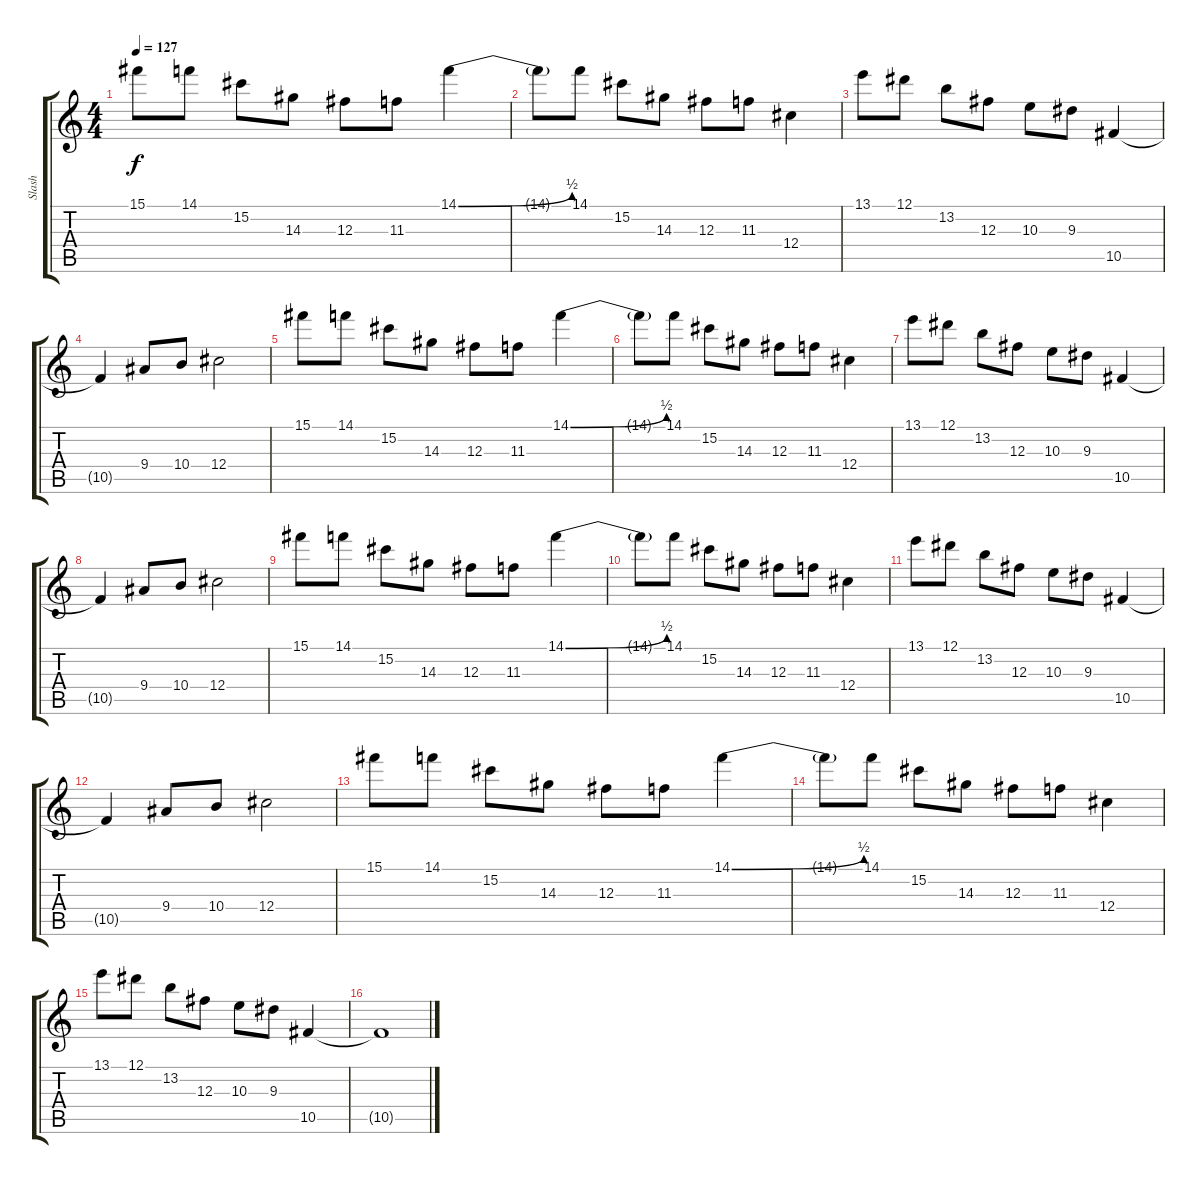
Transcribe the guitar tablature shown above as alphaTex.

\track ("Slash" "Slash") {instrument electricguitarclean}
\staff {score tabs}
\tuning (Eb4 Bb3 Gb3 Db3 Ab2 Eb2) {hide}
\ts (4 4)
\tempo 127
\clef g2
\ks c
15.1.8{dy f volume 15 instrument distortionguitar} 14.1.8 15.2.8 14.3.8 12.3.8 11.3.8 14.1{be (bend 0 0 60 2)}.4 |
14.1{t}.8 14.1.8 15.2.8 14.3.8 12.3.8 11.3.8 12.4.4 |
13.1.8 12.1.8 13.2.8 12.3.8 10.3.8 9.3.8 10.5.4 |
10.5{t}.4 9.4.8 10.4.8 12.4.2 |
15.1.8{volume 15 instrument distortionguitar} 14.1.8 15.2.8 14.3.8 12.3.8 11.3.8 14.1{be (bend 0 0 60 2)}.4 |
14.1{t}.8 14.1.8 15.2.8 14.3.8 12.3.8 11.3.8 12.4.4 |
13.1.8 12.1.8 13.2.8 12.3.8 10.3.8 9.3.8 10.5.4 |
10.5{t}.4 9.4.8 10.4.8 12.4.2 |
15.1.8{volume 15 instrument distortionguitar} 14.1.8 15.2.8 14.3.8 12.3.8 11.3.8 14.1{be (bend 0 0 60 2)}.4 |
14.1{t}.8 14.1.8 15.2.8 14.3.8 12.3.8 11.3.8 12.4.4 |
13.1.8 12.1.8 13.2.8 12.3.8 10.3.8 9.3.8 10.5.4 |
10.5{t}.4 9.4.8 10.4.8 12.4.2 |
15.1.8{volume 15 instrument distortionguitar} 14.1.8 15.2.8 14.3.8 12.3.8 11.3.8 14.1{be (bend 0 0 60 2)}.4 |
14.1{t}.8 14.1.8 15.2.8 14.3.8 12.3.8 11.3.8 12.4.4 |
13.1.8 12.1.8 13.2.8 12.3.8 10.3.8 9.3.8 10.5.4 |
10.5{t}.1
